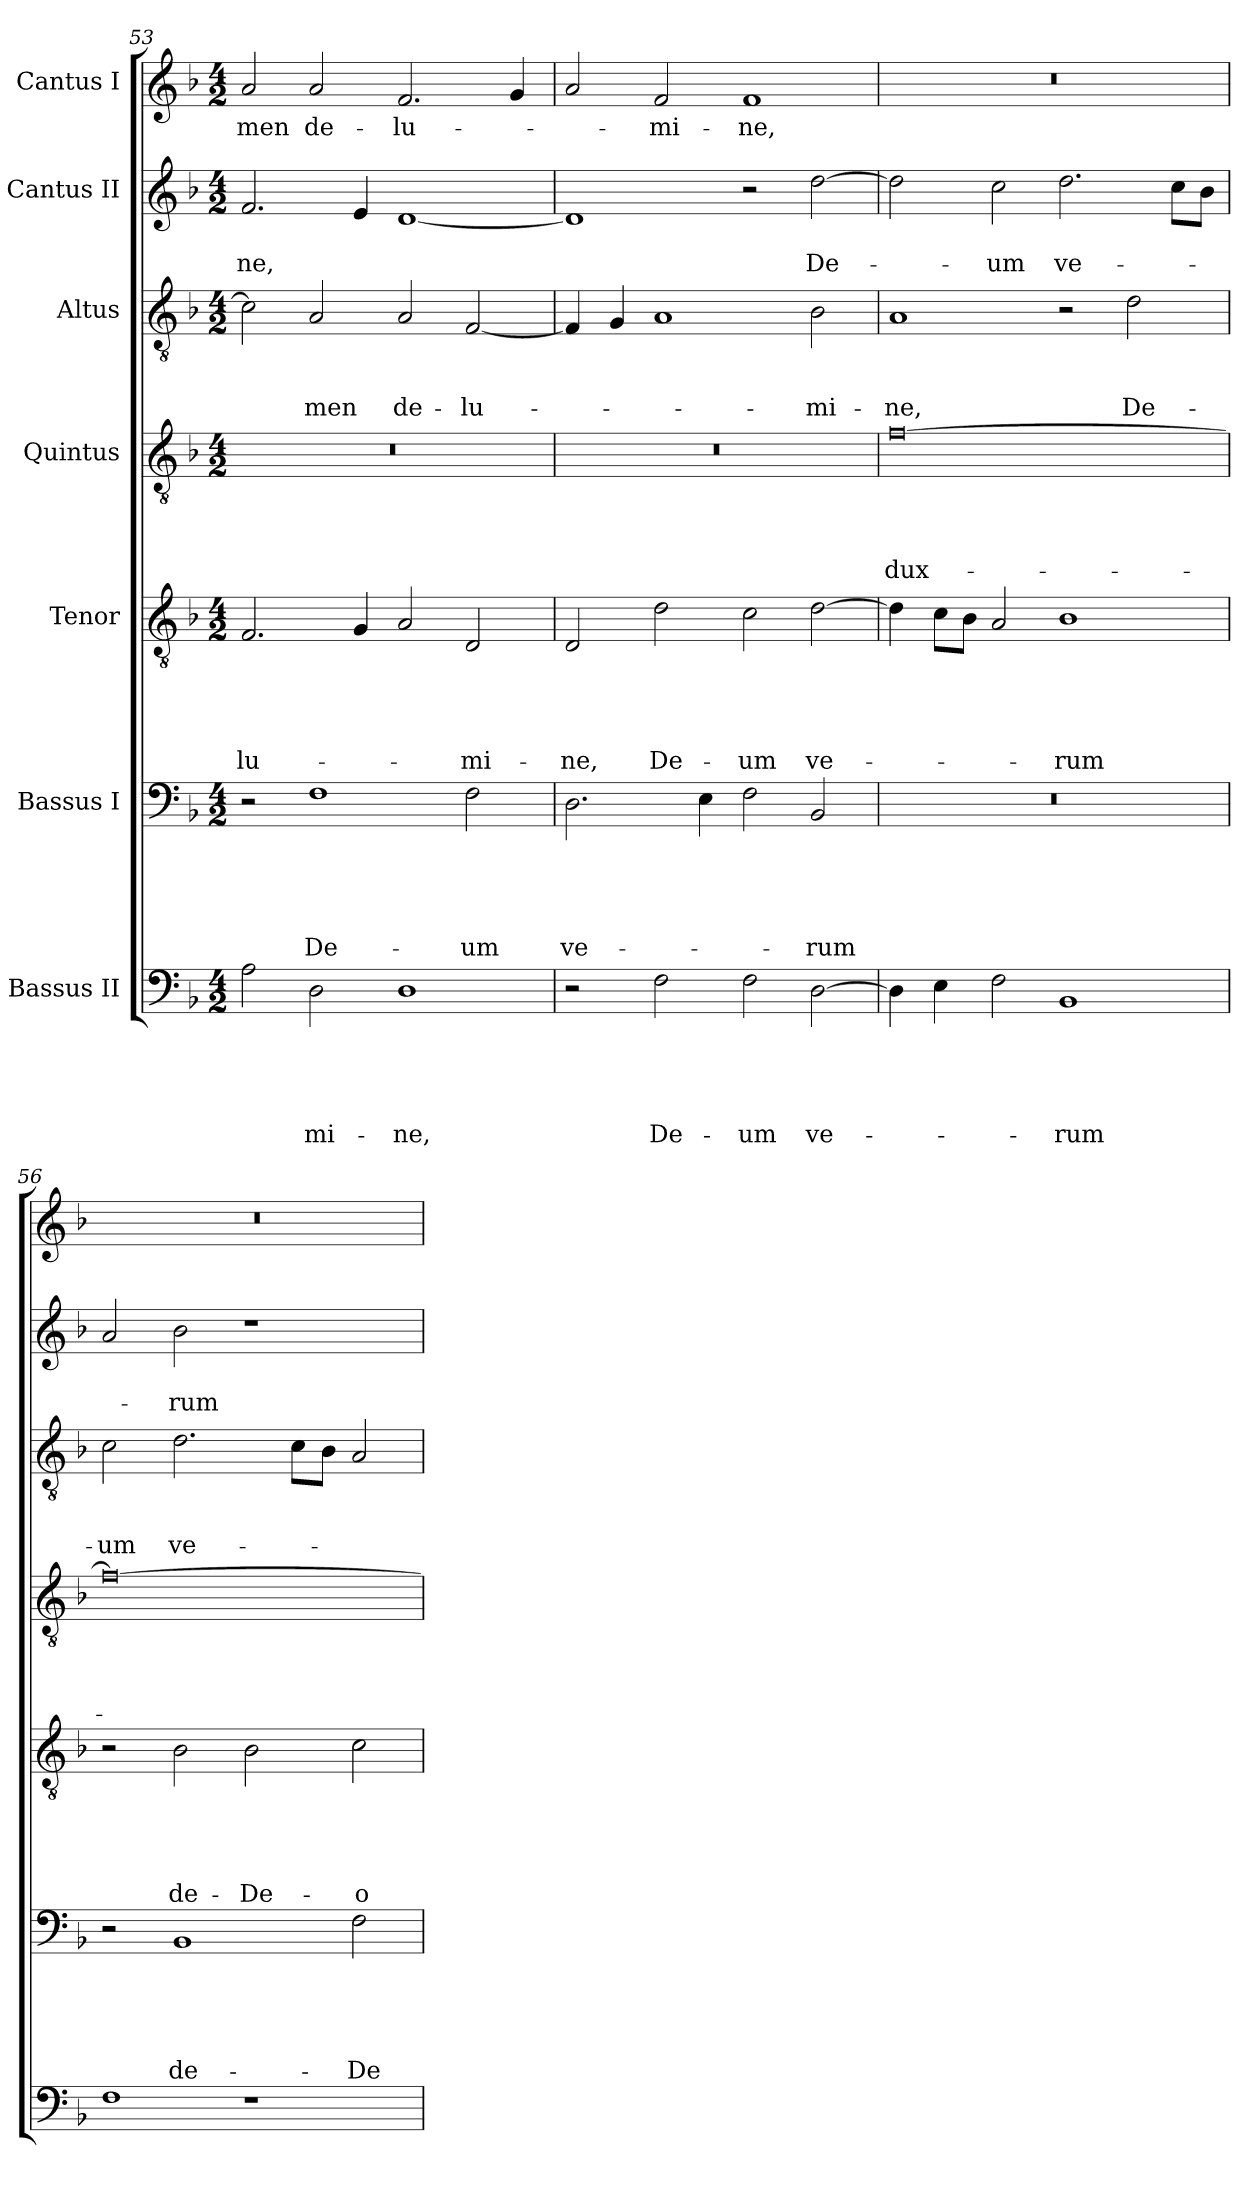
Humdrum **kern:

**kern	**text	**text	**text	**text	**text	**kern	**text	**text	**text	**text	**text	**kern	**text	**text	**text	**text	**text	**kern	**text	**text	**text	**text	**kern	**text	**text	**text	**kern	**text	**text	**kern	**text
*part7	*part7	*part7	*part7	*part7	*part7	*part6	*part6	*part6	*part6	*part6	*part6	*part5	*part5	*part5	*part5	*part5	*part5	*part4	*part4	*part4	*part4	*part4	*part3	*part3	*part3	*part3	*part2	*part2	*part2	*part1	*part1
*staff7	*staff7	*staff7	*staff7	*staff7	*staff7	*staff6	*staff6	*staff6	*staff6	*staff6	*staff6	*staff5	*staff5	*staff5	*staff5	*staff5	*staff5	*staff4	*staff4	*staff4	*staff4	*staff4	*staff3	*staff3	*staff3	*staff3	*staff2	*staff2	*staff2	*staff1	*staff1
*I"Bassus II	*	*	*	*	*	*I"Bassus I	*	*	*	*	*	*I"Tenor	*	*	*	*	*	*I"Quintus	*	*	*	*	*I"Altus	*	*	*	*I"Cantus II	*	*	*I"Cantus I	*
*clefF4	*	*	*	*	*	*clefF4	*	*	*	*	*	*clefGv2	*	*	*	*	*	*clefGv2	*	*	*	*	*clefGv2	*	*	*	*clefG2	*	*	*clefG2	*
*k[b-]	*	*	*	*	*	*k[b-]	*	*	*	*	*	*k[b-]	*	*	*	*	*	*k[b-]	*	*	*	*	*k[b-]	*	*	*	*k[b-]	*	*	*k[b-]	*
*M4/2	*	*	*	*	*	*M4/2	*	*	*	*	*	*M4/2	*	*	*	*	*	*M4/2	*	*	*	*	*M4/2	*	*	*	*M4/2	*	*	*M4/2	*
=53	=53	=53	=53	=53	=53	=53	=53	=53	=53	=53	=53	=53	=53	=53	=53	=53	=53	=53	=53	=53	=53	=53	=53	=53	=53	=53	=53	=53	=53	=53	=53
2A\	.	.	.	.	.	2r	.	.	.	.	.	2.F/	.	.	.	.	lu-	0r	.	.	.	.	2c\]	.	.	.	2.f/	.	-ne,	2a/	-men
2D\	.	.	.	.	-mi-	1F\	.	.	.	.	De-	.	.	.	.	.	.	.	.	.	.	.	2A/	.	.	-men	.	.	.	2a/	de-
.	.	.	.	.	.	.	.	.	.	.	.	4G/	.	.	.	.	.	.	.	.	.	.	.	.	.	.	4e/	.	.	.	.
1D\	.	.	.	.	-ne,	.	.	.	.	.	.	2A/	.	.	.	.	.	.	.	.	.	.	2A/	.	.	de-	[1d/	.	.	2.f/	lu-
.	.	.	.	.	.	2F\	.	.	.	.	-um	2D/	.	.	.	.	-mi-	.	.	.	.	.	[2F/	.	.	lu-	.	.	.	.	.
.	.	.	.	.	.	.	.	.	.	.	.	.	.	.	.	.	.	.	.	.	.	.	.	.	.	.	.	.	.	4g/	.
=54	=54	=54	=54	=54	=54	=54	=54	=54	=54	=54	=54	=54	=54	=54	=54	=54	=54	=54	=54	=54	=54	=54	=54	=54	=54	=54	=54	=54	=54	=54	=54
2r	.	.	.	.	.	2.D\	.	.	.	.	ve-	2D/	.	.	.	.	-ne,	0r	.	.	.	.	4F/]	.	.	.	1d/]	.	.	2a/	.
.	.	.	.	.	.	.	.	.	.	.	.	.	.	.	.	.	.	.	.	.	.	.	4G/	.	.	.	.	.	.	.	.
2F\	.	.	.	.	De-	.	.	.	.	.	.	2d\	.	.	.	.	De-	.	.	.	.	.	1A/	.	.	.	.	.	.	2f/	-mi-
.	.	.	.	.	.	4E\	.	.	.	.	.	.	.	.	.	.	.	.	.	.	.	.	.	.	.	.	.	.	.	.	.
2F\	.	.	.	.	-um	2F\	.	.	.	.	.	2c\	.	.	.	.	-um	.	.	.	.	.	.	.	.	.	2r	.	.	1f/	-ne,
[2D\	.	.	.	.	ve-	2BB-/	.	.	.	.	-rum	[2d\	.	.	.	.	ve-	.	.	.	.	.	2B-\	.	.	-mi-	[2dd\	.	De-	.	.
=55	=55	=55	=55	=55	=55	=55	=55	=55	=55	=55	=55	=55	=55	=55	=55	=55	=55	=55	=55	=55	=55	=55	=55	=55	=55	=55	=55	=55	=55	=55	=55
4D\]	.	.	.	.	.	0r	.	.	.	.	.	4d\]	.	.	.	.	.	[0f\	.	.	.	dux-	1A/	.	.	-ne,	2dd\]	.	.	0r	.
4E\	.	.	.	.	.	.	.	.	.	.	.	8c\L	.	.	.	.	.	.	.	.	.	.	.	.	.	.	.	.	.	.	.
.	.	.	.	.	.	.	.	.	.	.	.	8B-\J	.	.	.	.	.	.	.	.	.	.	.	.	.	.	.	.	.	.	.
2F\	.	.	.	.	.	.	.	.	.	.	.	2A/	.	.	.	.	.	.	.	.	.	.	.	.	.	.	2cc\	.	-um	.	.
1BB-/	.	.	.	.	-rum	.	.	.	.	.	.	1B-\	.	.	.	.	-rum	.	.	.	.	.	2r	.	.	.	2.dd\	.	ve-	.	.
.	.	.	.	.	.	.	.	.	.	.	.	.	.	.	.	.	.	.	.	.	.	.	2d\	.	.	De-	.	.	.	.	.
.	.	.	.	.	.	.	.	.	.	.	.	.	.	.	.	.	.	.	.	.	.	.	.	.	.	.	8cc\L	.	.	.	.
.	.	.	.	.	.	.	.	.	.	.	.	.	.	.	.	.	.	.	.	.	.	.	.	.	.	.	8b-\J	.	.	.	.
=56	=56	=56	=56	=56	=56	=56	=56	=56	=56	=56	=56	=56	=56	=56	=56	=56	=56	=56	=56	=56	=56	=56	=56	=56	=56	=56	=56	=56	=56	=56	=56
1F\	.	.	.	.	.	2r	.	.	.	.	.	2r	.	.	.	.	.	0f\_	.	.	.	.	2c\	.	.	-um	2a/	.	.	0r	.
.	.	.	.	.	.	1BB-/	.	.	.	.	de-	2B-\	.	.	.	.	de-	.	.	.	.	.	2.d\	.	.	ve-	2b-\	.	-rum	.	.
1r	.	.	.	.	.	.	.	.	.	.	.	2B-\	.	.	.	.	De-	.	.	.	.	.	.	.	.	.	1r	.	.	.	.
.	.	.	.	.	.	.	.	.	.	.	.	.	.	.	.	.	.	.	.	.	.	.	8c\L	.	.	.	.	.	.	.	.
.	.	.	.	.	.	.	.	.	.	.	.	.	.	.	.	.	.	.	.	.	.	.	8B-\J	.	.	.	.	.	.	.	.
.	.	.	.	.	.	2F\	.	.	.	.	De-	2c\	.	.	.	.	-o	.	.	.	.	.	2A/	.	.	.	.	.	.	.	.
=	=	=	=	=	=	=	=	=	=	=	=	=	=	=	=	=	=	=	=	=	=	=	=	=	=	=	=	=	=	=	=
*-	*-	*-	*-	*-	*-	*-	*-	*-	*-	*-	*-	*-	*-	*-	*-	*-	*-	*-	*-	*-	*-	*-	*-	*-	*-	*-	*-	*-	*-	*-	*-
